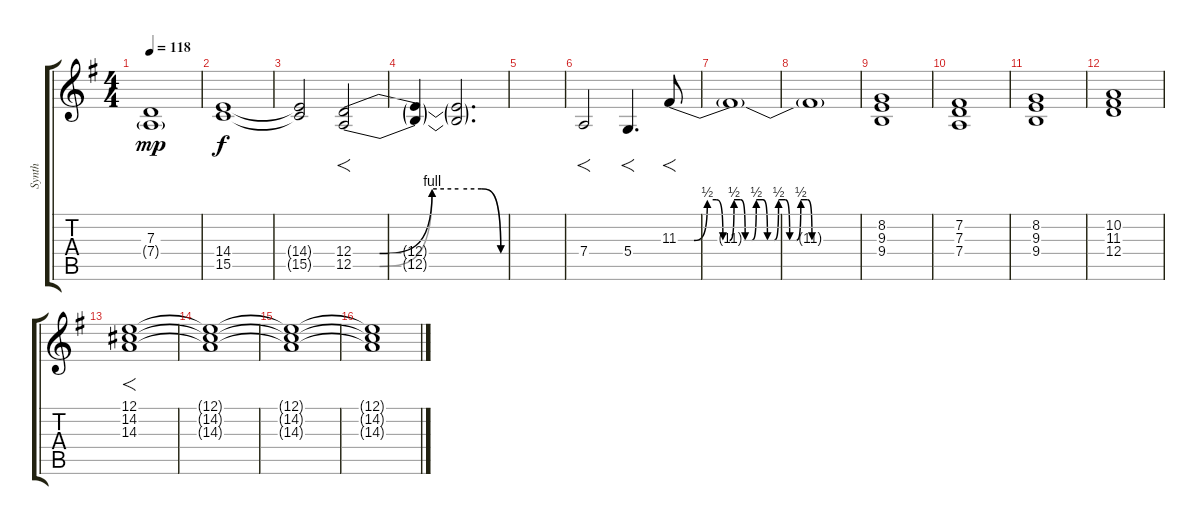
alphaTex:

\track ("Synth" "Synth") {instrument pad8sweep}
\staff {score tabs}
\tuning (E4 B3 G3 D3 A2 E2) {hide}
\ts (4 4)
\tempo 118
\clef g2
\ks eminor
(7.3 7.4{g}).1{dy mp} |
(14.4 15.5).1{dy f} |
(14.4{t} 15.5{t}).2 (12.4{be (custom 0 0 15 0 45 4 60 4)} 12.5{be (custom 0 0 15 0 45 4 60 4)}).2{f balance 8 instrument lead3calliope} |
(12.4{t} 12.5{t}).4 (12.4{be (custom 0 4 30 4 55 0 60 0) t} 12.5{be (custom 0 4 30 4 55 0 60 0) t}).2{d volume 0} |
|
7.4.2{f volume 16 balance 2 instrument trombone} 5.4.4{f d} 11.3{be (custom 0 0 7 0 13 2 17 2 20 0 23 0 25 2 28 2 30 0 33 0 35 2 38 2 40 0 43 0 45 2 48 2 50 0 53 0 55 2 58 2 60 0)}.8{f instrument pad2warm} |
11.3{t}.1 |
11.3{be (hold 0 0 60 0) t}.1{volume 0} |
(8.2 9.3 9.4).1{volume 7 balance 5 instrument synthstrings2} |
(7.2 7.3 7.4).1 |
(8.2 9.3 9.4).1 |
(10.2 11.3 12.4).1 |
(12.1 14.2 14.3).1{f volume 8 balance 8 instrument pad2warm} |
(12.1{t} 14.2{t} 14.3{t}).1 |
(12.1{t} 14.2{t} 14.3{t}).1 |
(12.1{t} 14.2{t} 14.3{t}).1
